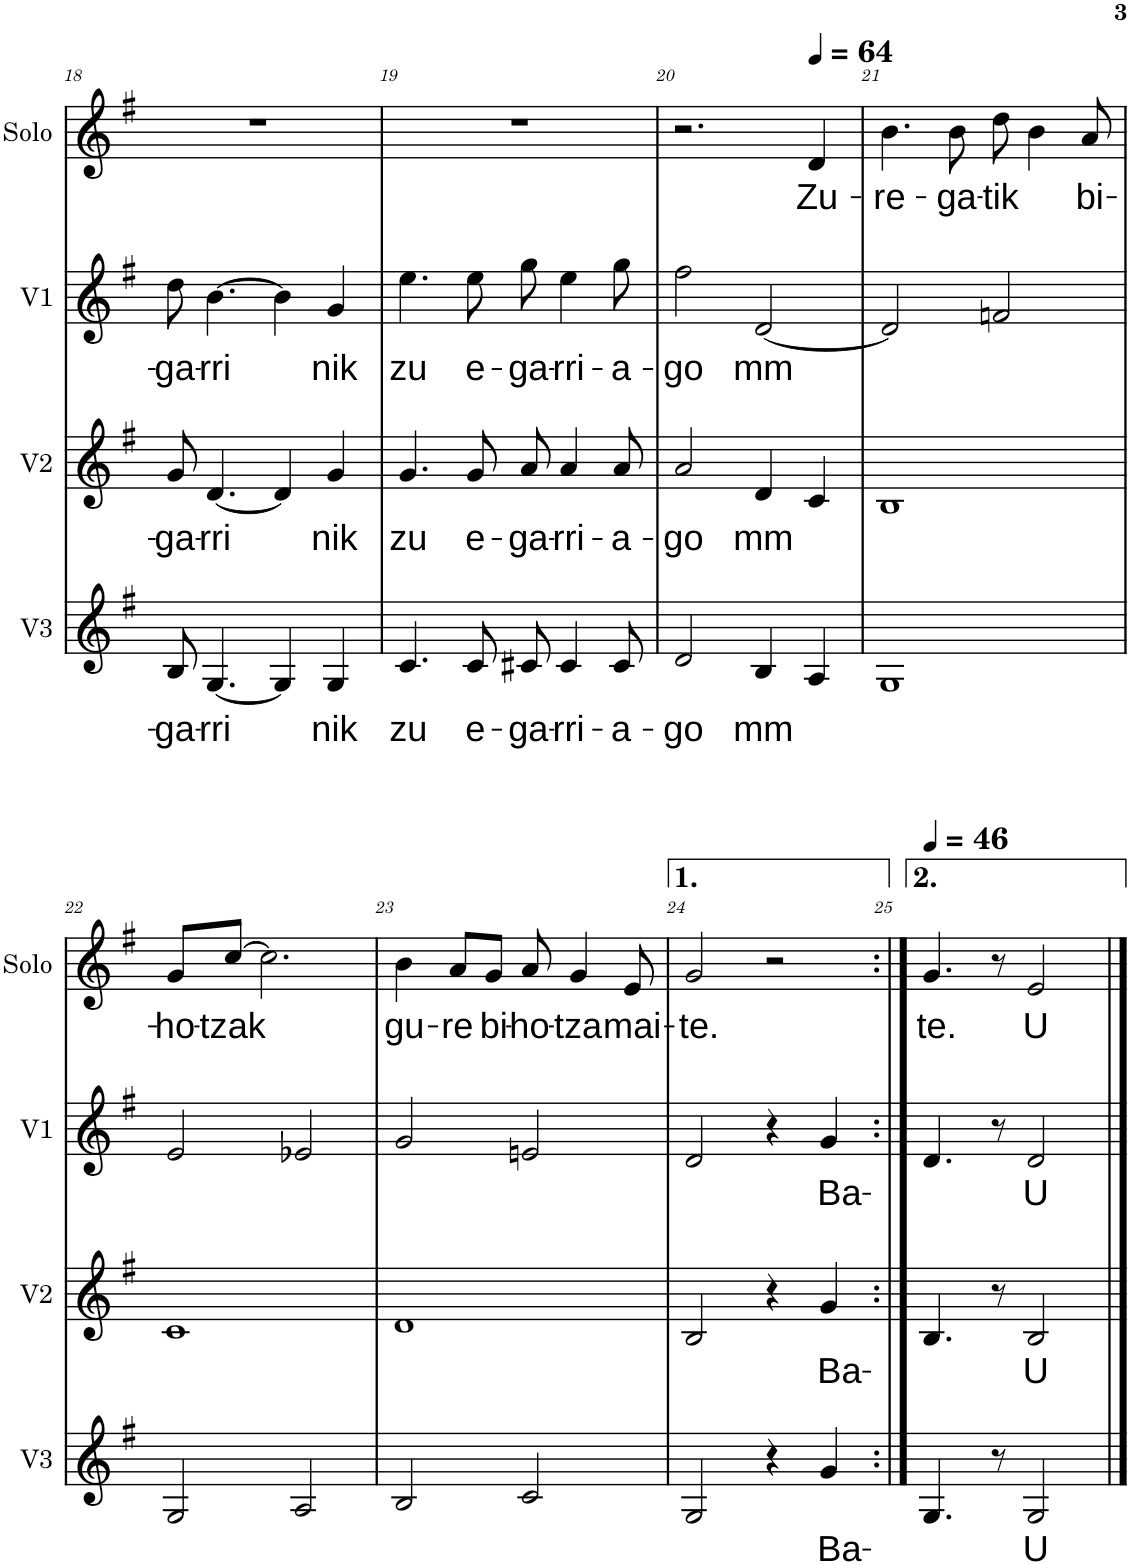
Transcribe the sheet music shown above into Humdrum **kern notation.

**kern	**text	**kern	**text	**kern	**text	**kern	**text
*part4	*part4	*part3	*part3	*part2	*part2	*part1	*part1
*staff4	*staff4	*staff3	*staff3	*staff2	*staff2	*staff1	*staff1
*I"Voix 3	*	*I"Voix 2	*	*I"Voix 1	*	*I"Solo	*
*I'V3	*	*I'V2	*	*I'V1	*	*I'Solo	*
!!LO:PB:g=z
*clefG2	*	*clefG2	*	*clefG2	*	*clefG2	*
*k[f#]	*	*k[f#]	*	*k[f#]	*	*k[f#]	*
*M4/4	*	*M4/4	*	*M4/4	*	*M4/4	*
=18	=18	=18	=18	=18	=18	=18	=18
!	!LO:LY:b	!	!LO:LY:b	!	!LO:LY:b	!	!
8B/	-ga-	8g/	-ga-	8dd\	-ga-	1r	.
!	!LO:LY:b	!	!LO:LY:b	!	!LO:LY:b	!	!
[4.G/	-rri	[4.d/	-rri	[4.b\	-rri	.	.
4G/]	.	4d/]	.	4b\]	.	.	.
!	!LO:LY:b	!	!LO:LY:b	!	!LO:LY:b	!	!
4G/	nik	4g/	nik	4g/	nik	.	.
=19	=19	=19	=19	=19	=19	=19	=19
!	!LO:LY:b	!	!LO:LY:b	!	!LO:LY:b	!	!
4.c/	zu	4.g/	zu	4.ee\	zu	1r	.
!	!LO:LY:b	!	!LO:LY:b	!	!LO:LY:b	!	!
8c/	e-	8g/	e-	8ee\	e-	.	.
!	!LO:LY:b	!	!LO:LY:b	!	!LO:LY:b	!	!
8c#X/	-ga-	8a/	-ga-	8gg\	-ga-	.	.
!	!LO:LY:b	!	!LO:LY:b	!	!LO:LY:b	!	!
4c#/	-rri-	4a/	-rri-	4ee\	-rri-	.	.
!	!LO:LY:b	!	!LO:LY:b	!	!LO:LY:b	!	!
8c#/	-a-	8a/	-a-	8gg\	-a-	.	.
=20	=20	=20	=20	=20	=20	=20	=20
!	!LO:LY:b	!	!LO:LY:b	!	!LO:LY:b	!	!
2d/	-go	2a/	-go	2ff#\	-go	2.r	.
!	!LO:LY:b	!	!LO:LY:b	!	!LO:LY:b	!	!
4B/	mm	4d/	mm	[2d/	mm	.	.
*	*	*	*	*	*	*MM64	*
!	!	!	!	!	!	!	!LO:LY:b
4A/	.	4c/	.	.	.	4d/	Zu-
=21	=21	=21	=21	=21	=21	=21	=21
!	!	!	!	!	!	!	!LO:LY:b
1G	.	1B	.	2d/]	.	4.b\	-re-
!	!	!	!	!	!	!	!LO:LY:b
.	.	.	.	.	.	8b\	-ga-
!	!	!	!	!	!	!	!LO:LY:b
.	.	.	.	2fn/	.	8dd\	-tik
.	.	.	.	.	.	4b\	.
!	!	!	!	!	!	!	!LO:LY:b
.	.	.	.	.	.	8a/	bi-
!!LO:LB:g=z
=22	=22	=22	=22	=22	=22	=22	=22
!	!	!	!	!	!	!	!LO:LY:b
2G/	.	1c	.	2e/	.	8g/L	-ho-
!	!	!	!	!	!	!	!LO:LY:b
.	.	.	.	.	.	[8cc/J	-tzak
.	.	.	.	.	.	2.cc\]	.
2A/	.	.	.	2e-X/	.	.	.
=23	=23	=23	=23	=23	=23	=23	=23
!	!	!	!	!	!	!	!LO:LY:b
2B/	.	1d	.	2g/	.	4b\	gu-
!	!	!	!	!	!	!	!LO:LY:b
.	.	.	.	.	.	8a/L	-re
!	!	!	!	!	!	!	!LO:LY:b
.	.	.	.	.	.	8g/J	bi-
!	!	!	!	!	!	!	!LO:LY:b
2c/	.	.	.	2en/	.	8a/	-ho-
!	!	!	!	!	!	!	!LO:LY:b
.	.	.	.	.	.	4g/	-tza
!	!	!	!	!	!	!	!LO:LY:b
.	.	.	.	.	.	8e/	mai-
=24	=24	=24	=24	=24	=24	=24	=24
!	!	!	!	!	!	!	!LO:LY:b
2G/	.	2B/	.	2d/	.	2g/	-te.
4r	.	4r	.	4r	.	2r	.
!	!LO:LY:b	!	!LO:LY:b	!	!LO:LY:b	!	!
4g/	Ba-	4g/	Ba-	4g/	Ba-	.	.
=25:|!	=25:|!	=25:|!	=25:|!	=25:|!	=25:|!	=25:|!	=25:|!
*	*	*	*	*	*	*MM46	*
!	!	!	!	!	!	!	!LO:LY:b
4.G/	.	4.B/	.	4.d/	.	4.g/	te.
8r	.	8r	.	8r	.	8r	.
!	!LO:LY:b	!	!LO:LY:b	!	!LO:LY:b	!	!LO:LY:b
2G/	U	2B/	U	2d/	U	2e/	U
==	==	==	==	==	==	==	==
*-	*-	*-	*-	*-	*-	*-	*-
